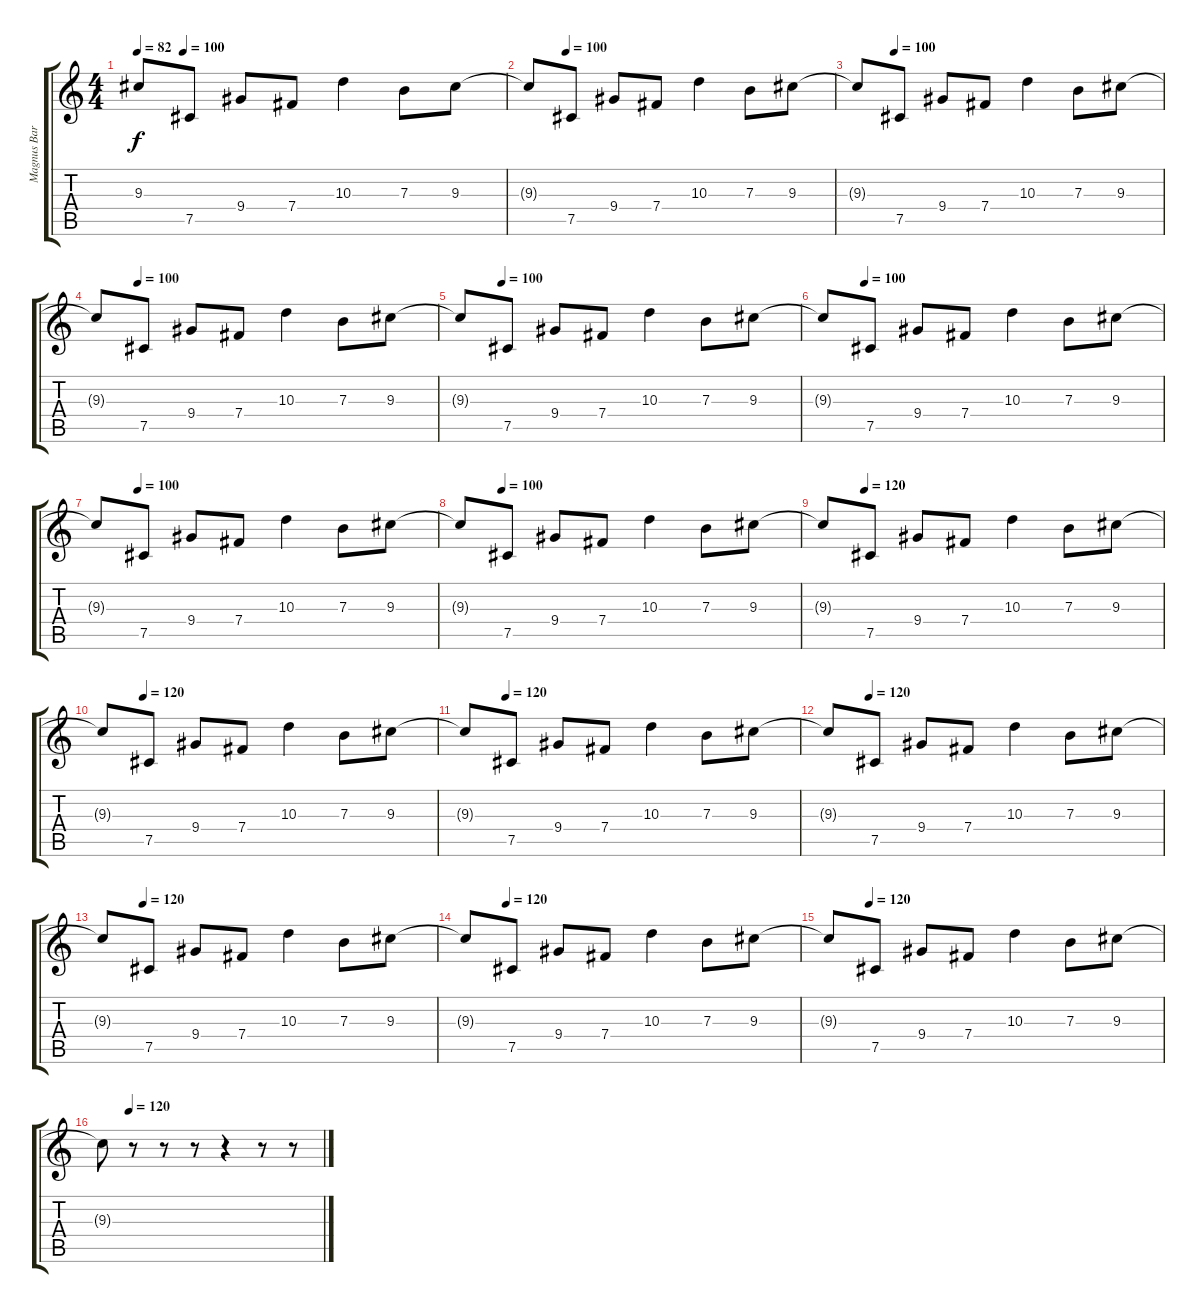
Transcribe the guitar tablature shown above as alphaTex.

\track ("Magnus Barthelsson (Guitar)" "Magnus Bar") {instrument distortionguitar}
\staff {score tabs}
\tuning (Db4 Ab3 E3 B2 Gb2 Db2) {hide}
\ts (4 4)
\tempo 82
\tempo (100 0.125)
\clef g2
\ks c
9.3{t}.8{dy f} 7.5.8 9.4.8 7.4.8 10.3.4 7.3.8 9.3.8 |
\tempo (100 0.125)
9.3{t}.8 7.5.8 9.4.8 7.4.8 10.3.4 7.3.8 9.3.8 |
\tempo (100 0.125)
9.3{t}.8 7.5.8 9.4.8 7.4.8 10.3.4 7.3.8 9.3.8 |
\tempo (100 0.125)
9.3{t}.8 7.5.8 9.4.8 7.4.8 10.3.4 7.3.8 9.3.8 |
\tempo (100 0.125)
9.3{t}.8 7.5.8 9.4.8 7.4.8 10.3.4 7.3.8 9.3.8 |
\tempo (100 0.125)
9.3{t}.8 7.5.8 9.4.8 7.4.8 10.3.4 7.3.8 9.3.8 |
\tempo (100 0.125)
9.3{t}.8 7.5.8 9.4.8 7.4.8 10.3.4 7.3.8 9.3.8 |
\tempo (100 0.125)
9.3{t}.8 7.5.8 9.4.8 7.4.8 10.3.4 7.3.8 9.3.8 |
\tempo (120 0.125)
9.3{t}.8 7.5.8 9.4.8 7.4.8 10.3.4 7.3.8 9.3.8 |
\tempo (120 0.125)
9.3{t}.8 7.5.8 9.4.8 7.4.8 10.3.4 7.3.8 9.3.8 |
\tempo (120 0.125)
9.3{t}.8 7.5.8 9.4.8 7.4.8 10.3.4 7.3.8 9.3.8 |
\tempo (120 0.125)
9.3{t}.8 7.5.8 9.4.8 7.4.8 10.3.4 7.3.8 9.3.8 |
\tempo (120 0.125)
9.3{t}.8 7.5.8 9.4.8 7.4.8 10.3.4 7.3.8 9.3.8 |
\tempo (120 0.125)
9.3{t}.8 7.5.8 9.4.8 7.4.8 10.3.4 7.3.8 9.3.8 |
\tempo (120 0.125)
9.3{t}.8 7.5.8 9.4.8 7.4.8 10.3.4 7.3.8 9.3.8 |
\tempo (120 0.125)
9.3{t}.8 r.8 r.8 r.8 r.4 r.8 r.8
